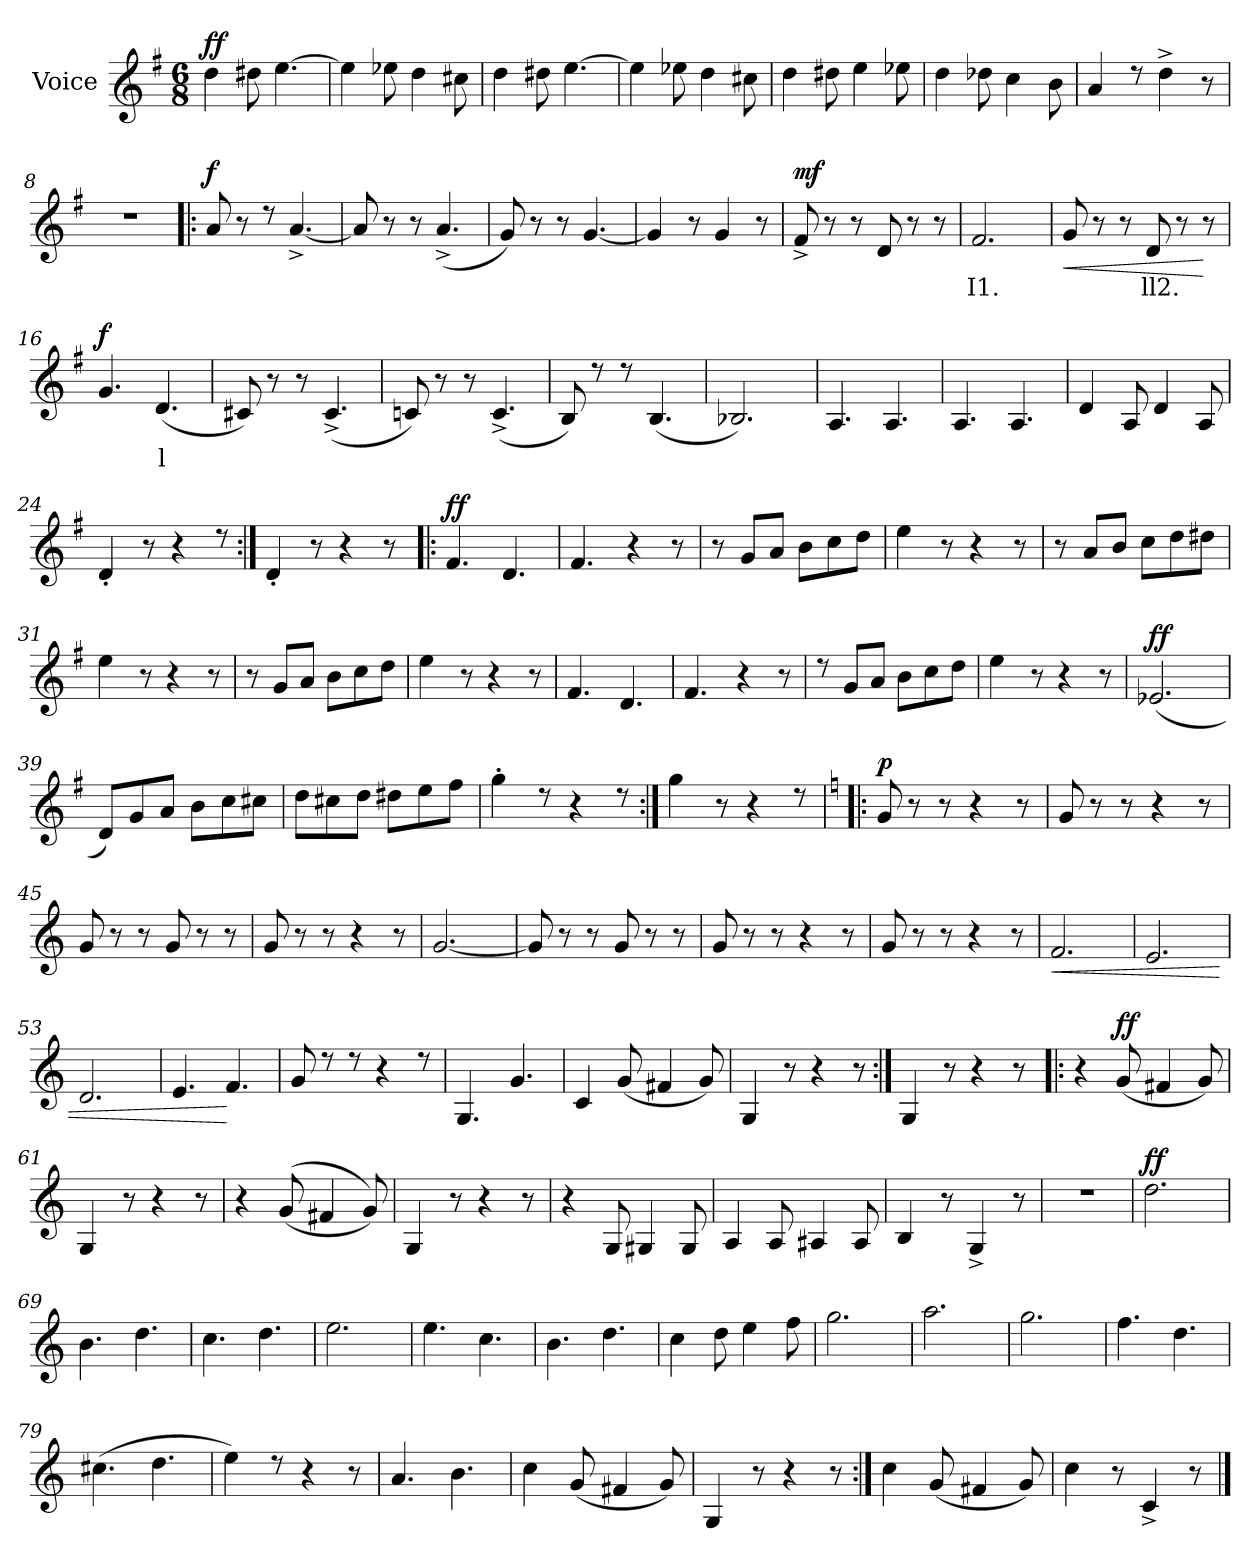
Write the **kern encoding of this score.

**kern	**text	**dynam
*part1	*part1	*part1
*staff1	*staff1	*staff1
*I"Voice	*	*
*I'Voice	*	*
*clefG2	*	*
*k[f#]	*	*
*M6/8	*	*
=1	=1	=1
!	!	!LO:DY:b
4dd\	.	ff
8dd#X\	.	.
[>4.ee\	.	.
=2	=2	=2
4ee\]	.	.
8ee-X\	.	.
4dd\	.	.
8cc#X\	.	.
=3	=3	=3
4dd\	.	.
8dd#X\	.	.
[>4.ee\	.	.
=4	=4	=4
4ee\]	.	.
8ee-X\	.	.
4dd\	.	.
8cc#X\	.	.
=5	=5	=5
4dd\	.	.
8dd#X\	.	.
4ee\	.	.
8ee-X\	.	.
=6	=6	=6
4dd\	.	.
8dd-X\	.	.
4cc\	.	.
8b\	.	.
=7	=7	=7
4a/	.	.
8rcc	.	.
4dd^>\	.	.
8r	.	.
=8	=8	=8
2.rdd	.	.
=9!|:	=9!|:	=9!|:
!	!	!LO:DY:b
8a/	.	f
8r	.	.
8rcc	.	.
[<4.a^</	.	.
!!LO:LB:g=z
=10	=10	=10
8a/]	.	.
8r	.	.
8r	.	.
(<4.a^</	.	.
=11	=11	=11
8g/)	.	.
8r	.	.
8r	.	.
[<4.g/	.	.
=12	=12	=12
4g/]	.	.
8r	.	.
4g/	.	.
8r	.	.
=13	=13	=13
!	!	!LO:DY:b
8f#^</	.	mf
8r	.	.
8r	.	.
8d/	.	.
8r	.	.
8r	.	.
=14	=14	=14
!	!LO:LY:b	!
2.f#/	I1.	.
=15	=15	=15
!	!	!LO:HP:b
8g/	.	<
8r	.	.
8r	.	.
!	!LO:LY:b	!
8d/	ll2.	.
8r	.	.
8r	.	[
=16	=16	=16
!	!	!LO:DY:b
4.g/	.	f
!	!LO:LY:b	!
(<4.d/	l	.
=17	=17	=17
8c#X/)	.	.
8r	.	.
8r	.	.
(<4.c#^</	.	.
!!LO:LB:g=z
=18	=18	=18
8cn/)	.	.
8r	.	.
8r	.	.
(<4.c^</	.	.
=19	=19	=19
8B/)	.	.
8rcc	.	.
8rcc	.	.
(<4.B/	.	.
=20	=20	=20
2.B-X/)	.	.
=21	=21	=21
4.A/	.	.
4.A/	.	.
=22	=22	=22
4.A/	.	.
4.A/	.	.
=23	=23	=23
4d/	.	.
8A/	.	.
4d/	.	.
8A/	.	.
=24	=24	=24
4d'>/	.	.
8r	.	.
4r	.	.
8rcc	.	.
=25:|!	=25:|!	=25:|!
4d'>/	.	.
8r	.	.
4r	.	.
8r	.	.
=26!|:	=26!|:	=26!|:
!	!	!LO:DY:b
4.f#/	.	ff
4.d/	.	.
=27	=27	=27
4.f#/	.	.
4r	.	.
8r	.	.
!!LO:LB:g=z
=28	=28	=28
8r	.	.
8g/L	.	.
8a/J	.	.
8b\L	.	.
8cc\	.	.
8dd\J	.	.
=29	=29	=29
4ee\	.	.
8r	.	.
4r	.	.
8r	.	.
=30	=30	=30
8r	.	.
8a/L	.	.
8b/J	.	.
8cc\L	.	.
8dd\	.	.
8dd#X\J	.	.
=31	=31	=31
4ee\	.	.
8r	.	.
4r	.	.
8r	.	.
=32	=32	=32
8r	.	.
8g/L	.	.
8a/J	.	.
8b\L	.	.
8cc\	.	.
8dd\J	.	.
=33	=33	=33
4ee\	.	.
8r	.	.
4r	.	.
8r	.	.
=34	=34	=34
4.f#/	.	.
4.d/	.	.
=35	=35	=35
4.f#/	.	.
4r	.	.
8r	.	.
!!LO:LB:g=z
=36	=36	=36
8rcc	.	.
8g/L	.	.
8a/J	.	.
8b\L	.	.
8cc\	.	.
8dd\J	.	.
=37	=37	=37
4ee\	.	.
8r	.	.
4r	.	.
8r	.	.
=38	=38	=38
!	!	!LO:DY:b
(<2.e-X/	.	ff
=39	=39	=39
8d/L)	.	.
8g/	.	.
8a/J	.	.
8b\L	.	.
8cc\	.	.
8cc#X\J	.	.
=40	=40	=40
8dd\L	.	.
8cc#X\	.	.
8dd\J	.	.
8dd#X\L	.	.
8ee\	.	.
8ff#\J	.	.
=41	=41	=41
4gg'>\	.	.
8rcc	.	.
4r	.	.
8rcc	.	.
=42:|!	=42:|!	=42:|!
4gg\	.	.
8r	.	.
4r	.	.
8rcc	.	.
!!LO:LB:g=z
=43!|:	=43!|:	=43!|:
*k[]	*	*
!	!	!LO:DY:b
8g/	.	p
8r	.	.
8r	.	.
4r	.	.
8r	.	.
=44	=44	=44
8g/	.	.
8r	.	.
8r	.	.
4r	.	.
8r	.	.
=45	=45	=45
8g/	.	.
8r	.	.
8r	.	.
8g/	.	.
8r	.	.
8r	.	.
=46	=46	=46
8g/	.	.
8r	.	.
8r	.	.
4r	.	.
8r	.	.
=47	=47	=47
[<2.g/	.	.
=48	=48	=48
8g/]	.	.
8r	.	.
8r	.	.
8g/	.	.
8r	.	.
8r	.	.
=49	=49	=49
8g/	.	.
8r	.	.
8r	.	.
4r	.	.
8r	.	.
=50	=50	=50
8g/	.	.
8r	.	.
8r	.	.
4r	.	.
8r	.	.
=51	=51	=51
!	!	!LO:HP:b
2.f/	.	<
!!LO:LB:g=z
=52	=52	=52
2.e/	.	.
=53	=53	=53
2.d/	.	.
=54	=54	=54
4.e/	.	.
4.f/	.	[
=55	=55	=55
8g/	.	.
8rcc	.	.
8rcc	.	.
4r	.	.
8rcc	.	.
=56	=56	=56
4.G/	.	.
4.g/	.	.
=57	=57	=57
4c/	.	.
(<8g/	.	.
4f#X/	.	.
8g/)	.	.
=58	=58	=58
4G/	.	.
8r	.	.
4r	.	.
8r	.	.
=59:|!	=59:|!	=59:|!
4G/	.	.
8r	.	.
4r	.	.
8r	.	.
=60!|:	=60!|:	=60!|:
4r	.	.
!	!	!LO:DY:b
(<8g/	.	ff
4f#X/	.	.
8g/)	.	.
!!LO:LB:g=z
=61	=61	=61
4G/	.	.
8r	.	.
4r	.	.
8r	.	.
=62	=62	=62
4r	.	.
(<(>8g/	.	.
4f#X/	.	.
8g/))	.	.
=63	=63	=63
4G/	.	.
8r	.	.
4r	.	.
8r	.	.
=64	=64	=64
4r	.	.
8G/	.	.
4G#X/	.	.
8G#/	.	.
=65	=65	=65
4A/	.	.
8A/	.	.
4A#X/	.	.
8A#/	.	.
=66	=66	=66
4B/	.	.
8r	.	.
4G^</	.	.
8r	.	.
=67	=67	=67
2.rdd	.	.
=68	=68	=68
!	!	!LO:DY:b
2.dd\	.	ff
=69	=69	=69
4.b\	.	.
4.dd\	.	.
!!LO:LB:g=z
=70	=70	=70
4.cc\	.	.
4.dd\	.	.
=71	=71	=71
2.ee\	.	.
=72	=72	=72
4.ee\	.	.
4.cc\	.	.
=73	=73	=73
4.b\	.	.
4.dd\	.	.
=74	=74	=74
4cc\	.	.
8dd\	.	.
4ee\	.	.
8ff\	.	.
=75	=75	=75
2.gg\	.	.
=76	=76	=76
2.aa\	.	.
=77	=77	=77
2.gg\	.	.
=78	=78	=78
4.ff\	.	.
4.dd\	.	.
=79	=79	=79
(>4.cc#X\	.	.
4.dd\	.	.
=80	=80	=80
4ee\)	.	.
8rcc	.	.
4r	.	.
8r	.	.
=81	=81	=81
4.a/	.	.
4.b\	.	.
!!LO:LB:g=z
=82	=82	=82
4cc\	.	.
(<8g/	.	.
4f#X/	.	.
8g/)	.	.
=83	=83	=83
4G/	.	.
8r	.	.
4r	.	.
8r	.	.
=84:|!	=84:|!	=84:|!
4cc\	.	.
(<8g/	.	.
4f#X/	.	.
8g/)	.	.
=85	=85	=85
4cc\	.	.
8r	.	.
4c^</	.	.
8r	.	.
==	==	==
*-	*-	*-
